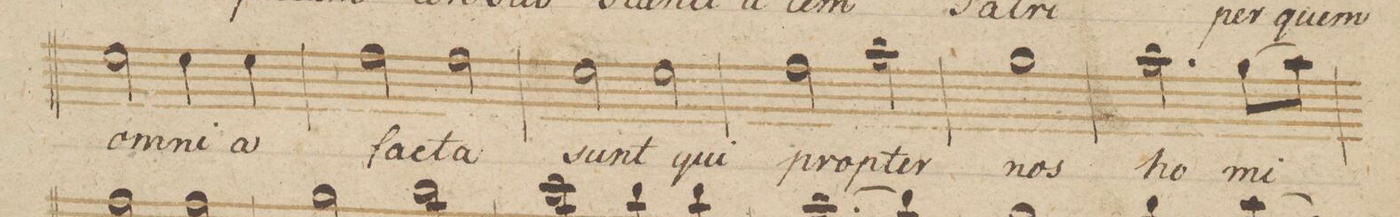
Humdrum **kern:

**kern	**text	**dynam
*I"Alto.	*	*
*clefC3	*	*
*k[b-]	*	*
*met(c|)	*	*
*M2/2	*	*
2f\	om-	.
4f\	-ni-	.
4f\	-a	.
=54	=54	=54
2g\	fac-	.
2g\	-ta	.
=55	=55	=55
2f\	sunt	.
2f\	qui	.
=56	=56	=56
2g\	prop-	.
2b-\	-ter	.
=57	=57	=57
1a	nos	.
=58	=58	=58
2.b-\	ho-	.
(8a\L	-mi-	.
8b-\J)	.	.
=59	=59	=59
*-	*-	*-
